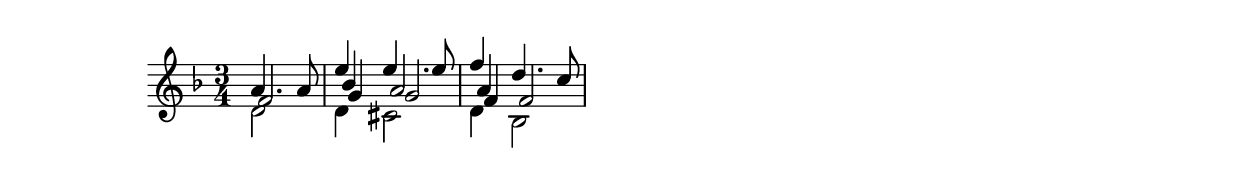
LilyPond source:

%% Do not edit this file; it is automatically
%% generated from LSR http://lsr.dsi.unimi.it
%% This file is in the public domain.
\version "2.13.39"

\header {
  lsrtags = "simultaneous-notes"

%% Translation of GIT committish: 5160eccb26cee0bfd802d844233e4a8d795a1e94
 doctitlees = "Voces adicionales para evitar colisiones"
 texidoces = "
En ciertos casos de polifonía compleja, se necesitan voces adicionales
para evitar colisiones entre las notas.  Si se necesitan más de cuatro
voces paralelas, las voces adicionales se añaden definiendo una
variable que utiliza la función de Scheme @code{context-spec-music}.

"


%% Translation of GIT committish: 0a868be38a775ecb1ef935b079000cebbc64de40
  texidocde = "
Ein einigen Fällen von sehr komplexer polyphoner Musik sind zusätzliche
Stimmen notwendig, um Zusammenstöße zwischen den Noten zu vermeiden.
Wenn mehr als vier parallele Stimmen benötigt werden, können zusätzliche
Stimmen definiert werden, indem eine Variable mit der Funktion
@code{context-spec-music} definiert wird.

"
  doctitlede = "Zusätzliche Stimmen um Zusammenstöße zu vermeiden"

%% Translation of GIT committish: 1baa2adf57c84e8d50e6907416eadb93e2e2eb5c
  texidocfr = "
Dans certains cas de musique polyphonie complexe, une voix
supplémentaire peut permettre d'éviter les risques de collision.
Lorsque quatre voix parallèles ne suffisent pas, la fonction Scheme
@code{context-spec-music} permet d'ajouter des d'autres voix.

"
  doctitlefr = "Ajout de voix pour éviter les collisions"


  texidoc = "
In some instances of complex polyphonic music, additional voices are
necessary to prevent collisions between notes.  If more than four
parallel voices are needed, additional voices can be added by defining
a variable using the Scheme function @code{context-spec-music}.

"
  doctitle = "Additional voices to avoid collisions"
} % begin verbatim

voiceFive = #(context-spec-music (make-voice-props-set 4) 'Voice)

\relative c'' {
  \time 3/4
  \key d \minor
  \partial 2
  <<
    {
      \voiceOne
      a4. a8
      e'4 e4. e8
      f4 d4. c8
    }
    \\
    {
      \voiceThree
      f,2
      bes4 a2
      a4 s2
    }
    \\
    {
      \voiceFive
      s2
      g4 g2
      f4 f2
    }
    \\
    \bar "||"{
      \voiceTwo
      d2
      d4 cis2
      d4 bes2
    }
  >>
}

